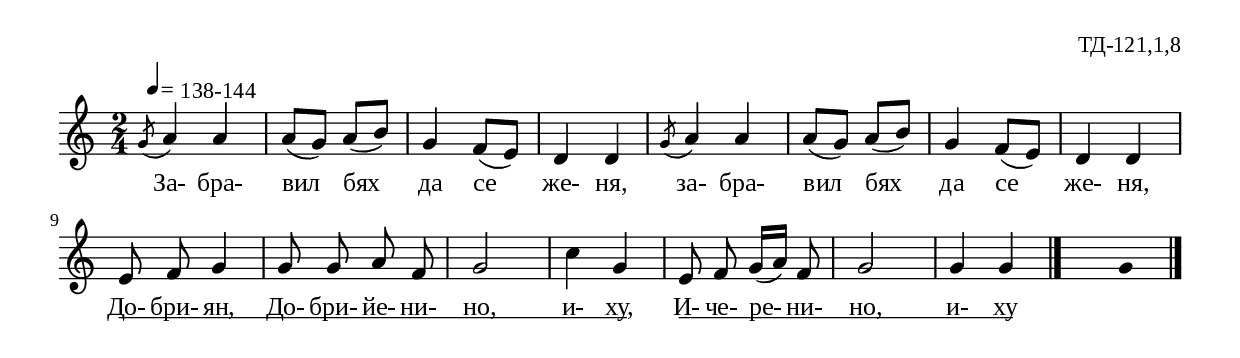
%{
TD_121_1_08
%}

\include "td-preamble.ly"
\include "Rhythm_marks.ly"

\score {
\relative c'' {
%% \tempo 4 = 140
  \time 2/4
\override Score.RehearsalMark #'self-alignment-X = #LEFT
\once \override Score.RehearsalMark #'X-offset = #8
 \rhythmMarkA \rhyMarkCdot #"138-144"
\acciaccatura g8 a4 a | a8( g) a( b) | g4 f8( e) | d4 d | \acciaccatura g8 a4 a| a8( g) a8( b) |
g4 f8( e) | d4 d | e8 f\noBeam g4 | g8 g\noBeam a f\noBeam | g2 | c4 g | 
e8 f\noBeam g16([ a)] f8\noBeam | g2 | g4 g 
 \bar "|."
s4 \fixB g4 
  \bar "|." 
}
\addlyrics { За- бра- вил бях да се же- ня, за- бра- вил бях да се же- ня,
До- \startTextSpan бри- ян, До- бри- йе- ни- но, и- ху, \stopTextSpan 
И- \startTextSpan че- ре- ни- но, и- ху \stopTextSpan }
%
\layout {
  indent = #0
  line-width = 190\mm
  ragged-right=##f
\context {
      \Lyrics
      \consists "Text_spanner_engraver"
      \override TextSpanner #'direction = #DOWN
      \override TextSpanner #'style = #'line    
      \override TextSpanner #'outside-staff-priority = ##f
      \override TextSpanner #'padding = #0.2 % sets the distance of the line from the lyrics
      \override TextSpanner #'bound-details =
      #`((left . ((Y . 0)
                  (padding . 0)
                  (attach-dir . ,LEFT)))
         (left-broken . ((end-on-note . #t)))
         (right . ((Y . 0)
                   (padding . 0)
                   (attach-dir . ,RIGHT))))
    }
  
}
%
\midi { 
	\context {
		\Score
		tempoWholesPerMinute = #(ly:make-moment 140 4)
		}
	}
}
%
\header{
  opus = "ТД-121,1,8"
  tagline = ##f
}


